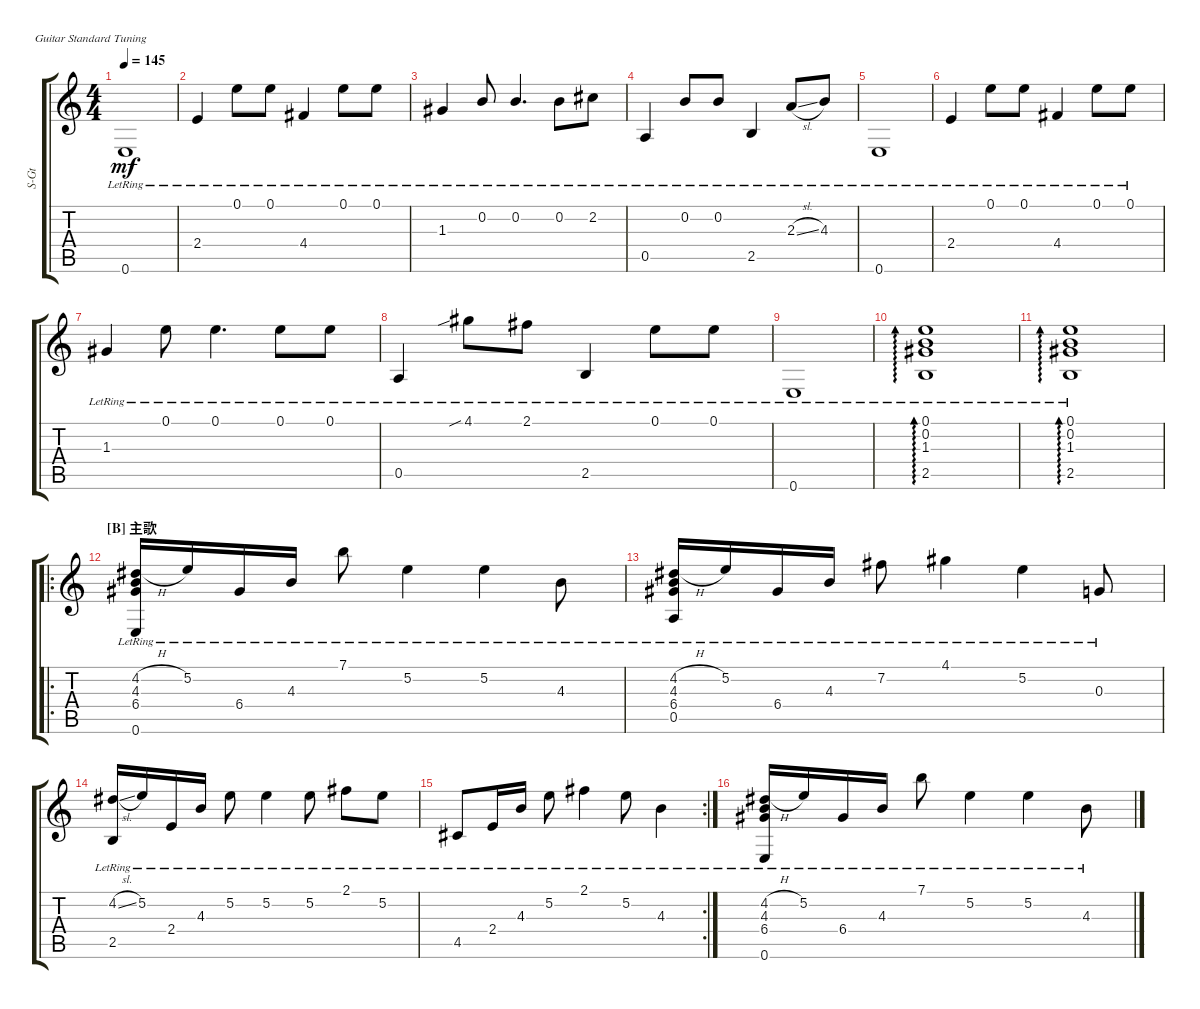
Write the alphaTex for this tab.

\defaultSystemsLayout 4
\bracketExtendMode groupsimilarinstruments
\track ("Steel Guitar" "S-Gt") {instrument acousticguitarsteel}
\staff {score tabs}
\tuning (E4 B3 G3 D3 A2 E2)
\ts (4 4)
\tempo 145
\clef g2
\ks c
0.6{lr}.1{dy mf beam Up} |
2.4{lr}.4{beam Up} 0.1{lr}.8{beam Down} 0.1{lr}.8{beam Down} 4.4{lr acc #}.4{beam Up} 0.1{lr}.8{beam Down} 0.1{lr}.8{beam Down} |
1.3{lr acc #}.4{beam Up} 0.2{lr}.8{beam Up} 0.2{lr}.4{d beam Up} 0.2{lr}.8{beam Down} 2.2{lr acc #}.8{beam Down} |
0.5{lr}.4{beam Up} 0.2{lr}.8{beam Up} 0.2{lr}.8{beam Up} 2.5{lr}.4{beam Up} 2.3{sl lr}.8{beam Up} 4.3{lr}.8{beam Up} |
0.6{lr}.1{beam Up} |
2.4{lr}.4{beam Up} 0.1{lr}.8{beam Down} 0.1{lr}.8{beam Down} 4.4{lr acc #}.4{beam Up} 0.1{lr}.8{beam Down} 0.1{lr}.8{beam Down} |
1.3{lr acc #}.4{beam Up} 0.1{lr}.8{beam Down} 0.1{lr}.4{d beam Down} 0.1{lr}.8{beam Down} 0.1{lr}.8{beam Down} |
0.5{lr}.4{beam Up} 4.1{sib lr acc #}.8{beam Down} 2.1{lr acc #}.8{beam Down} 2.5{lr}.4{beam Up} 0.1{lr}.8{beam Down} 0.1{lr}.8{beam Down} |
0.6{lr}.1{beam Up} |
(2.5{lr} 1.3{lr acc #} 0.2{lr} 0.1{lr}).1{ad 0 beam Up} |
(2.5{lr} 1.3{lr acc #} 0.2{lr} 0.1{lr}).1{ad 0 beam Up} |
\ro
\section ("B" "主歌")
(0.6{lr} 4.2{h lr acc #} 4.3{lr} 6.4{lr acc #}).16{beam Up} 5.2{lr}.16{beam Up} 6.4{lr acc #}.16{beam Up} 4.3{lr}.16{beam Up} 7.1{lr}.8{beam Down} 5.2{lr}.4{beam Down} 5.2{lr}.4{beam Down} 4.3{lr}.8{beam Down} |
(4.2{h lr acc #} 4.3{lr} 6.4{lr acc #} 0.5{lr}).16{beam Up} 5.2{lr}.16{beam Up} 6.4{lr acc #}.16{beam Up} 4.3{lr}.16{beam Up} 7.2{lr acc #}.8{beam Down} 4.1{lr acc #}.4{beam Down} 5.2{lr}.4{beam Down} 0.3{lr}.8{beam Up} |
(4.2{sl lr acc #} 2.5{lr}).16{beam Up} 5.2{lr}.16{beam Up} 2.4{lr}.16{beam Up} 4.3{lr}.16{beam Up} 5.2{lr}.8{beam Down} 5.2{lr}.4{beam Down} 5.2{lr}.8{beam Down} 2.1{lr acc #}.8{beam Down} 5.2{lr}.8{beam Down} |
\rc 2
4.5{lr acc #}.8{beam Up} 2.4{lr}.16{beam Up} 4.3{lr}.16{beam Up} 5.2{lr}.8{beam Down} 2.1{lr acc #}.4{beam Down} 5.2{lr}.8{beam Down} 4.3{lr}.4{beam Down} |
(0.6{lr} 4.2{h lr acc #} 4.3{lr} 6.4{lr acc #}).16{beam Up} 5.2{lr}.16{beam Up} 6.4{lr acc #}.16{beam Up} 4.3{lr}.16{beam Up} 7.1{lr}.8{beam Down} 5.2{lr}.4{beam Down} 5.2{lr}.4{beam Down} 4.3{lr}.8{beam Down}
